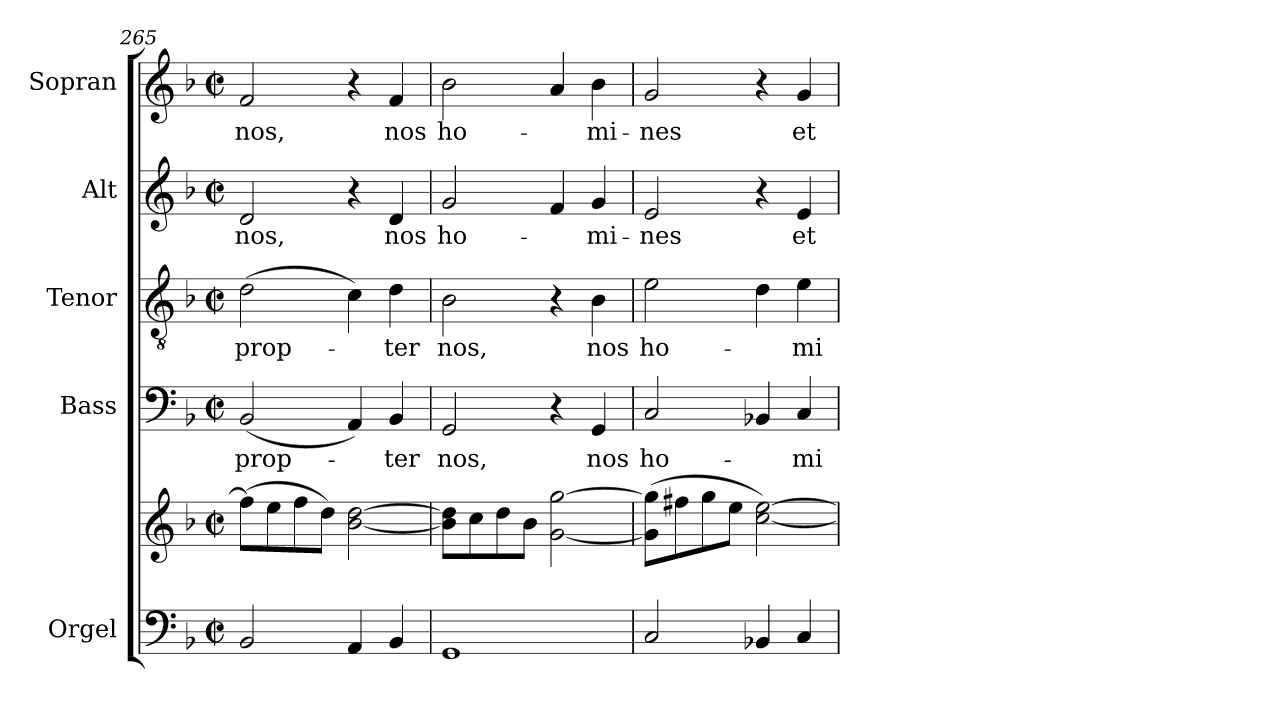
**kern	**kern	**kern	**text	**kern	**text	**kern	**text	**kern	**text
*part5	*part5	*part4	*part4	*part3	*part3	*part2	*part2	*part1	*part1
*staff6	*staff5	*staff4	*staff4	*staff3	*staff3	*staff2	*staff2	*staff1	*staff1
*I"Orgel	*	*I"Bass	*	*I"Tenor	*	*I"Alt	*	*I"Sopran	*
*I'Org.	*	*I'B.	*	*I'T.	*	*I'A.	*	*I'S.	*
*clefF4	*clefG2	*clefF4	*	*clefGv2	*	*clefG2	*	*clefG2	*
*k[b-]	*k[b-]	*k[b-]	*	*k[b-]	*	*k[b-]	*	*k[b-]	*
*F:	*F:	*F:	*	*F:	*	*F:	*	*F:	*
*M2/2	*M2/2	*M2/2	*	*M2/2	*	*M2/2	*	*M2/2	*
*met(c|)	*met(c|)	*met(c|)	*	*met(c|)	*	*met(c|)	*	*met(c|)	*
=265	=265	=265	=265	=265	=265	=265	=265	=265	=265
!	!	!	!LO:LY:b	!	!LO:LY:b	!	!LO:LY:b	!	!LO:LY:b
2BB-/	(>8ff\L]	(<2BB-/	prop-	(>2d\	prop-	2d/	nos,	2f/	nos,
.	8ee\	.	.	.	.	.	.	.	.
.	8ff\	.	.	.	.	.	.	.	.
.	8dd\J)	.	.	.	.	.	.	.	.
4AA/	[2b-\ [2dd\	4AA/)	.	4c\)	.	4r	.	4r	.
!	!	!	!LO:LY:b	!	!LO:LY:b	!	!LO:LY:b	!	!LO:LY:b
4BB-/	.	4BB-/	-ter	4d\	-ter	4d/	nos	4f/	nos
=266	=266	=266	=266	=266	=266	=266	=266	=266	=266
!	!	!	!LO:LY:b	!	!LO:LY:b	!	!LO:LY:b	!	!LO:LY:b
1GG	8b-\] 8dd\]L	2GG/	nos,	2B-\	nos,	2g/	ho-	2b-\	ho-
.	8cc\	.	.	.	.	.	.	.	.
.	8dd\	.	.	.	.	.	.	.	.
.	8b-\J	.	.	.	.	.	.	.	.
.	[2g\ [2gg\	4r	.	4r	.	4f/	.	4a/	.
!	!	!	!LO:LY:b	!	!LO:LY:b	!	!LO:LY:b	!	!LO:LY:b
.	.	4GG/	nos	4B-\	nos	4g/	-mi-	4b-\	-mi-
=267	=267	=267	=267	=267	=267	=267	=267	=267	=267
!	!	!	!LO:LY:b	!	!LO:LY:b	!	!LO:LY:b	!	!LO:LY:b
2C/	(>8g\] 8gg\]L	2C/	ho-	2e\	ho-	2e/	-nes	2g/	-nes
.	8ff#X\	.	.	.	.	.	.	.	.
.	8gg\	.	.	.	.	.	.	.	.
.	8ee\J	.	.	.	.	.	.	.	.
4BB-X/	[2cc\ [2ee\)	4BB-X/	.	4d\	.	4r	.	4r	.
!	!	!	!LO:LY:b	!	!LO:LY:b	!	!LO:LY:b	!	!LO:LY:b
4C/	.	4C/	-mi-	4e\	-mi-	4e/	et	4g/	et
=	=	=	=	=	=	=	=	=	=
*-	*-	*-	*-	*-	*-	*-	*-	*-	*-
